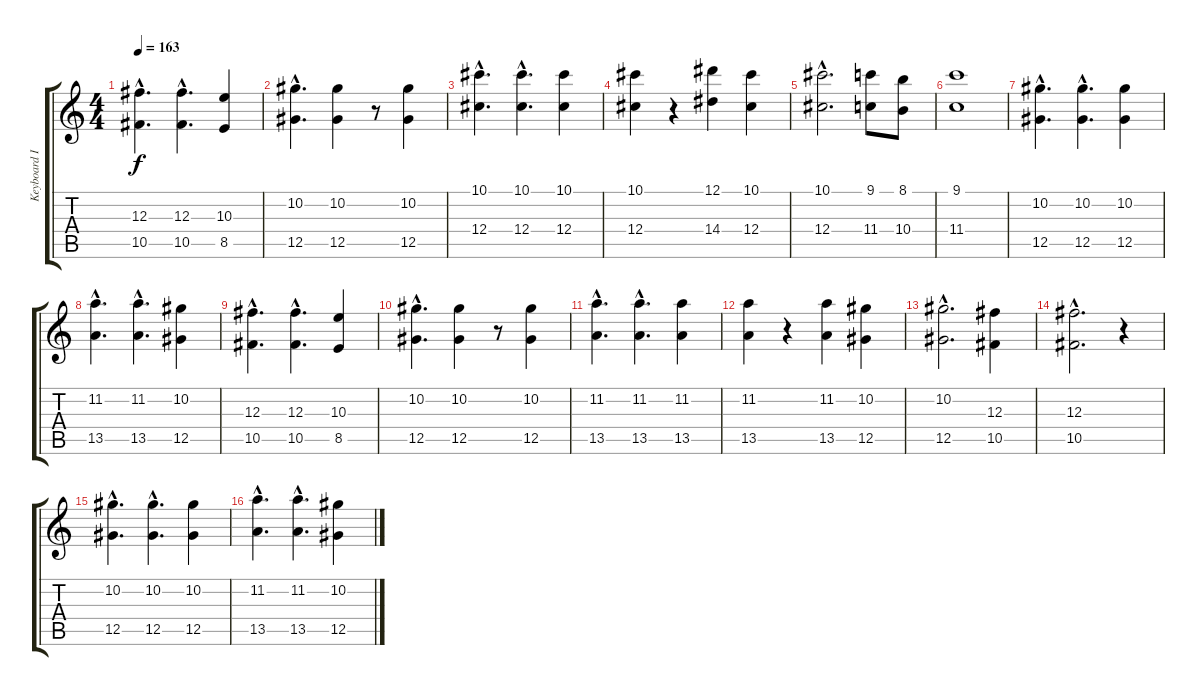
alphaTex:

\track ("Keyboard II" "Keyboard I") {instrument contrabass}
\staff {score tabs}
\tuning (Eb4 Bb3 Gb3 Db3 Ab2 Eb2) {hide}
\ts (4 4)
\tempo 163
\clef g2
\ks c
(12.3{hac} 10.5{hac}).4{d dy f} (12.3{hac} 10.5{hac}).4{d} (10.3 8.5).4 |
(10.2{hac} 12.5{hac}).4{d} (10.2 12.5).4 r.8 (10.2 12.5).4 |
(10.1{hac} 12.4{hac}).4{d} (10.1{hac} 12.4{hac}).4{d} (10.1 12.4).4 |
(10.1 12.4).4 r.4 (12.1 14.4).4 (10.1 12.4).4 |
(10.1{hac} 12.4{hac}).2{d} (9.1 11.4).8 (8.1 10.4).8 |
(9.1 11.4).1 |
(10.2{hac} 12.5{hac}).4{d} (10.2{hac} 12.5{hac}).4{d} (10.2 12.5).4 |
(11.2{hac} 13.5{hac}).4{d} (11.2{hac} 13.5{hac}).4{d} (10.2 12.5).4 |
(12.3{hac} 10.5{hac}).4{d} (12.3{hac} 10.5{hac}).4{d} (10.3 8.5).4 |
(10.2{hac} 12.5{hac}).4{d} (10.2 12.5).4 r.8 (10.2 12.5).4 |
(11.2{hac} 13.5{hac}).4{d} (11.2{hac} 13.5{hac}).4{d} (11.2 13.5).4 |
(11.2 13.5).4 r.4 (11.2 13.5).4 (10.2 12.5).4 |
(10.2{hac} 12.5{hac}).2{d} (12.3 10.5).4 |
(12.3{hac} 10.5{hac}).2{d} r.4 |
(10.2{hac} 12.5{hac}).4{d} (10.2{hac} 12.5{hac}).4{d} (10.2 12.5).4 |
(11.2{hac} 13.5{hac}).4{d} (11.2{hac} 13.5{hac}).4{d} (10.2 12.5).4
